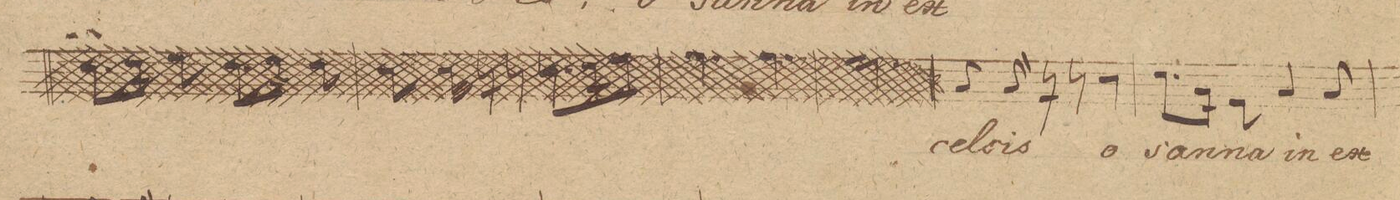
**kern	**text
*I"Tenore 2do	*
*clefC4	*
*k[]	*
*M6/8	*
8G/	-cel-
16G/	-sis
16r	.
8r	.
8ryy	.
4B\	o-
=34	=34
8.c\L	-san-
16G\Jk	.
8E\	-na
4G/	in
8G/	ex-
=35	=35
*-	*-
